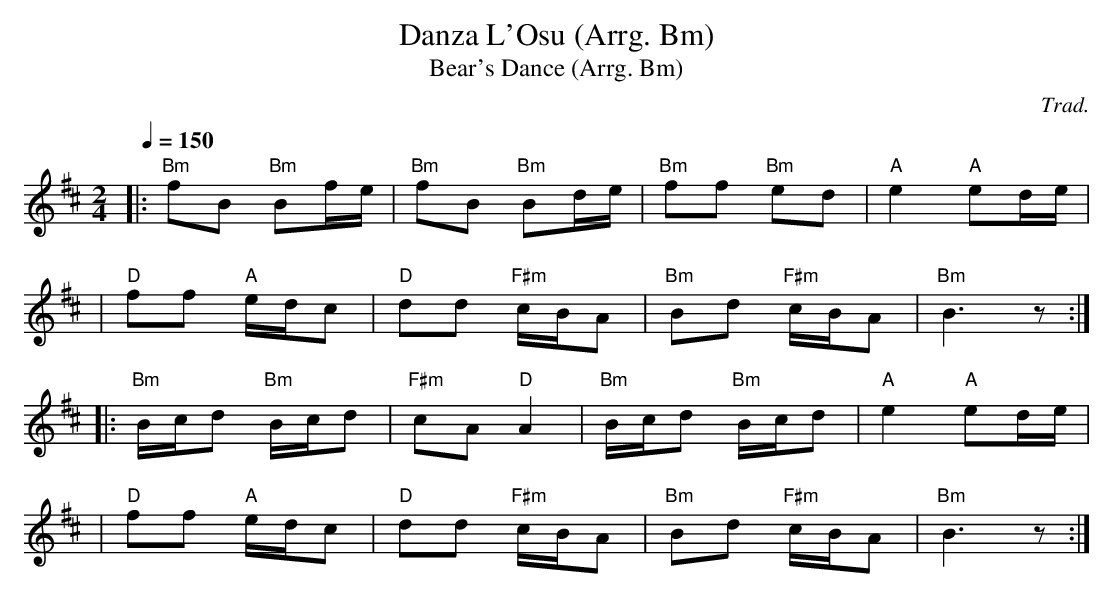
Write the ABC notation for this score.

X:1
T:Danza L'Osu (Arrg. Bm)
T:Bear's Dance (Arrg. Bm)
C:Trad.
M:2/4
L:1/8
Q:1/4=150
K:Bm
|:"Bm"fB "Bm"Bf/e/|"Bm"fB "Bm"Bd/e/|"Bm"ff "Bm"ed|"A"e2 "A"ed/e/|
|"D"ff "A"e/d/c|"D"dd "F#m"c/B/A|"Bm"Bd "F#m"c/B/A|"Bm"B3 z:|
|:"Bm"B/c/d "Bm"B/c/d|"F#m"cA "D"A2|"Bm"B/c/d "Bm"B/c/d|"A"e2 "A"ed/e/|
|"D"ff "A"e/d/c|"D"dd "F#m"c/B/A|"Bm"Bd "F#m"c/B/A|"Bm"B3 z:|
